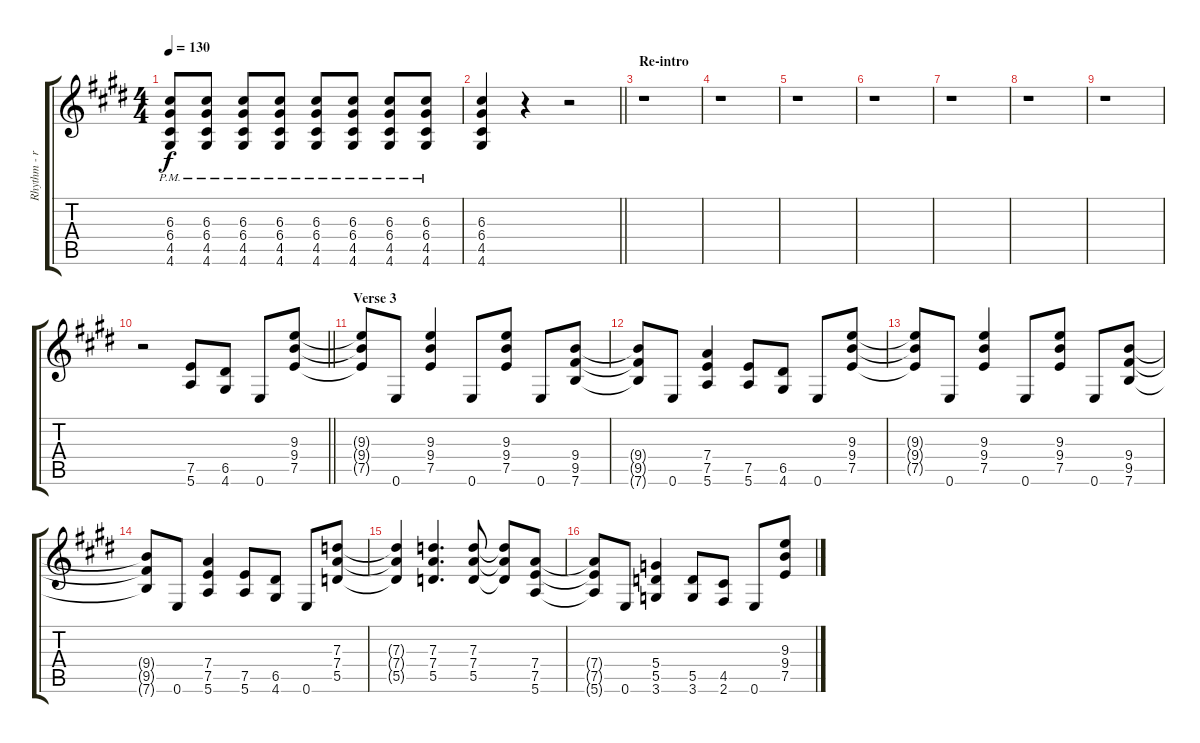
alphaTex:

\track ("Rhythm - right" "Rhythm - r") {instrument overdrivenguitar}
\staff {score tabs}
\tuning (E4 B3 G3 D3 A2 E2) {hide}
\ts (4 4)
\tempo 130
\clef g2
\ks e
(6.3{pm} 6.4{pm} 4.5{pm} 4.6{pm}).8{dy f} (6.3{pm} 6.4{pm} 4.5{pm} 4.6{pm}).8 (6.3{pm} 6.4{pm} 4.5{pm} 4.6{pm}).8 (6.3{pm} 6.4{pm} 4.5{pm} 4.6{pm}).8 (6.3{pm} 6.4{pm} 4.5{pm} 4.6{pm}).8 (6.3{pm} 6.4{pm} 4.5{pm} 4.6{pm}).8 (6.3{pm} 6.4{pm} 4.5{pm} 4.6{pm}).8 (6.3{pm} 6.4{pm} 4.5{pm} 4.6{pm}).8 |
\barLineRight lightlight
\ks c#minor
(6.3 6.4 4.5 4.6).4 r.4 r.2 |
\section ("" "Re-intro")
\ks e
r.1 |
\ks c#minor
r.1 |
r.1 |
r.1 |
\ks e
r.1 |
\ks c#minor
r.1 |
r.1 |
\barLineRight lightlight
r.2 (7.5 5.6).8 (6.5 4.6).8 0.6.8 (9.3 9.4 7.5).8 |
\section ("" "Verse 3")
\ks e
(9.3{t} 9.4{t} 7.5{t}).8 0.6.8 (9.3 9.4 7.5).4 0.6.8 (9.3 9.4 7.5).8 0.6.8 (9.4 9.5 7.6).8 |
\ks c#minor
(9.4{t} 9.5{t} 7.6{t}).8 0.6.8 (7.4 7.5 5.6).4 (7.5 5.6).8 (6.5 4.6).8 0.6.8 (9.3 9.4 7.5).8 |
\ks e
(9.3{t} 9.4{t} 7.5{t}).8 0.6.8 (9.3 9.4 7.5).4 0.6.8 (9.3 9.4 7.5).8 0.6.8 (9.4 9.5 7.6).8 |
\ks c#minor
(9.4{t} 9.5{t} 7.6{t}).8 0.6.8 (7.4 7.5 5.6).4 (7.5 5.6).8 (6.5 4.6).8 0.6.8 (7.3 7.4 5.5).8 |
\ks e
(7.3{t} 7.4{t} 5.5{t}).4 (7.3 7.4 5.5).4{d} (7.3 7.4 5.5).8 (7.3{t} 7.4{t} 5.5{t}).8 (7.4 7.5 5.6).8 |
\ks c#minor
(7.4{t} 7.5{t} 5.6{t}).8 0.6.8 (5.4 5.5 3.6).4 (5.5 3.6).8 (4.5 2.6).8 0.6.8 (9.3 9.4 7.5).8
